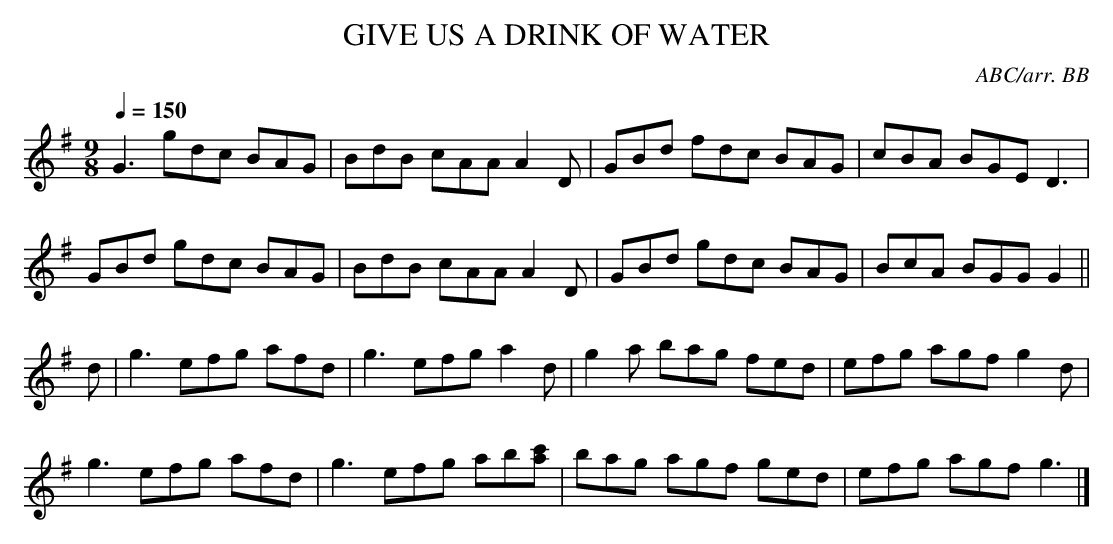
X:1
T:GIVE US A DRINK OF WATER
C:ABC/arr. BB
M:9/8
L:1/8
Q:1/4=150
K:G
G3 gdc BAG|BdB cAA A2D|GBd fdc BAG|cBA BGE D3|
GBd gdc BAG|BdB cAA A2D|GBd gdc BAG|BcA BGG G2 ||
d|g3 efg afd|g3 efg a2d|g2a bag fed|efg agf g2d|
g3 efg afd|g3 efg ab[ac']|bag agf ged|efg agf g3 |]
